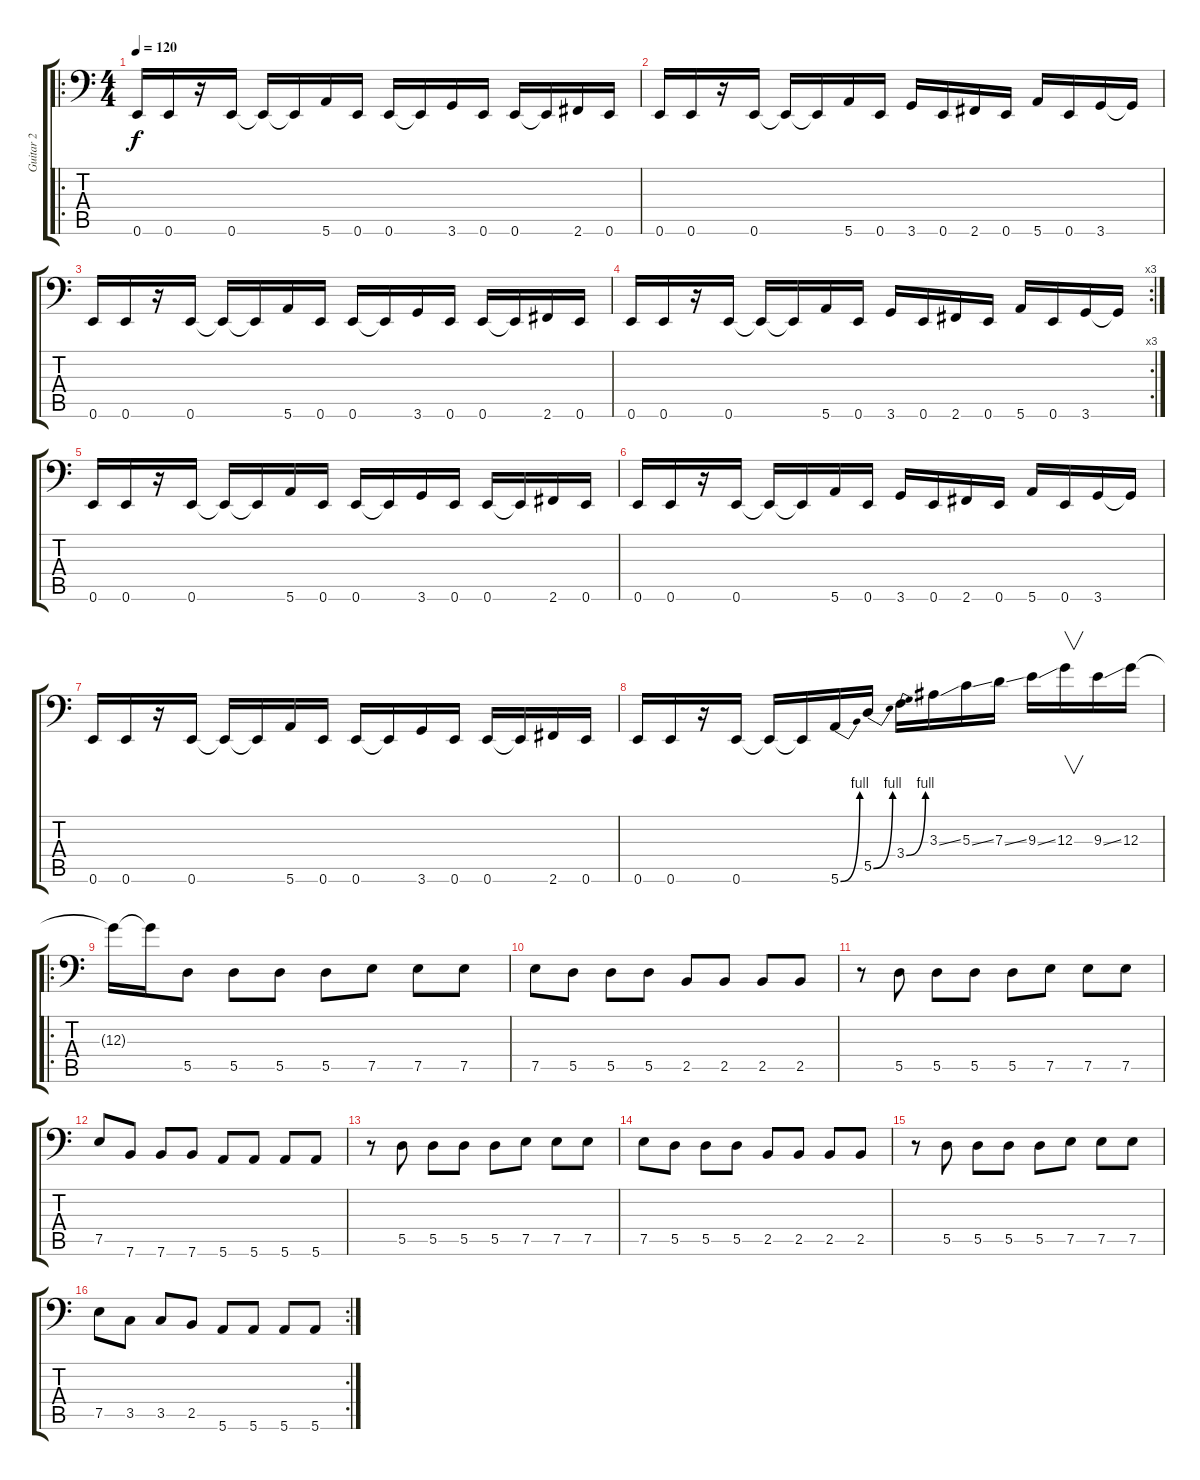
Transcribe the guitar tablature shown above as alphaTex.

\track ("Guitar 2" "Guitar 2") {instrument electricbassfinger}
\staff {score tabs}
\tuning (E3 B2 G2 D2 A1 E1) {hide}
\ro
\ts (4 4)
\tempo 120
\clef f4
\ks c
0.6.16{dy f} 0.6.16 r.16 0.6.16 0.6{t}.16 0.6{t}.16 5.6.16 0.6.16 0.6.16 0.6{t}.16 3.6.16 0.6.16 0.6.16 0.6{t}.16 2.6.16 0.6.16 |
0.6.16 0.6.16 r.16 0.6.16 0.6{t}.16 0.6{t}.16 5.6.16 0.6.16 3.6.16 0.6.16 2.6.16 0.6.16 5.6.16 0.6.16 3.6.16 3.6{t}.16 |
0.6.16 0.6.16 r.16 0.6.16 0.6{t}.16 0.6{t}.16 5.6.16 0.6.16 0.6.16 0.6{t}.16 3.6.16 0.6.16 0.6.16 0.6{t}.16 2.6.16 0.6.16 |
\rc 3
0.6.16 0.6.16 r.16 0.6.16 0.6{t}.16 0.6{t}.16 5.6.16 0.6.16 3.6.16 0.6.16 2.6.16 0.6.16 5.6.16 0.6.16 3.6.16 3.6{t}.16{instrument electricbassfinger} |
0.6.16{instrument electricbasspick} 0.6.16 r.16 0.6.16 0.6{t}.16 0.6{t}.16 5.6.16 0.6.16 0.6.16 0.6{t}.16 3.6.16 0.6.16 0.6.16 0.6{t}.16 2.6.16 0.6.16 |
0.6.16 0.6.16 r.16 0.6.16 0.6{t}.16 0.6{t}.16 5.6.16 0.6.16 3.6.16 0.6.16 2.6.16 0.6.16 5.6.16 0.6.16 3.6.16 3.6{t}.16 |
0.6.16 0.6.16 r.16 0.6.16 0.6{t}.16 0.6{t}.16 5.6.16 0.6.16 0.6.16 0.6{t}.16 3.6.16 0.6.16 0.6.16 0.6{t}.16 2.6.16 0.6.16 |
0.6.16 0.6.16 r.16 0.6.16 0.6{t}.16 0.6{t}.16 5.6{be (bend 0 0 60 4)}.16 5.5{be (bend 0 0 60 4)}.16 3.4{be (bend 0 0 60 4)}.16 3.3{ss}.16 5.3{ss}.16 7.3{ss}.16 9.3{ss}.16 12.3.16{v} 9.3{ss}.16 12.3.16 |
\ro
12.3{t}.16 12.3{t}.16{instrument electricbassfinger} 5.5.8 5.5.8 5.5.8 5.5.8 7.5.8 7.5.8 7.5.8 |
7.5.8 5.5.8 5.5.8 5.5.8 2.5.8 2.5.8 2.5.8 2.5.8 |
r.8 5.5.8 5.5.8 5.5.8 5.5.8 7.5.8 7.5.8 7.5.8 |
7.5.8 7.6.8 7.6.8 7.6.8 5.6.8 5.6.8 5.6.8 5.6.8 |
r.8 5.5.8 5.5.8 5.5.8 5.5.8 7.5.8 7.5.8 7.5.8 |
7.5.8 5.5.8 5.5.8 5.5.8 2.5.8 2.5.8 2.5.8 2.5.8 |
r.8 5.5.8 5.5.8 5.5.8 5.5.8 7.5.8 7.5.8 7.5.8 |
\rc 2
7.5.8 3.5.8 3.5.8 2.5.8 5.6.8 5.6.8 5.6.8 5.6.8
